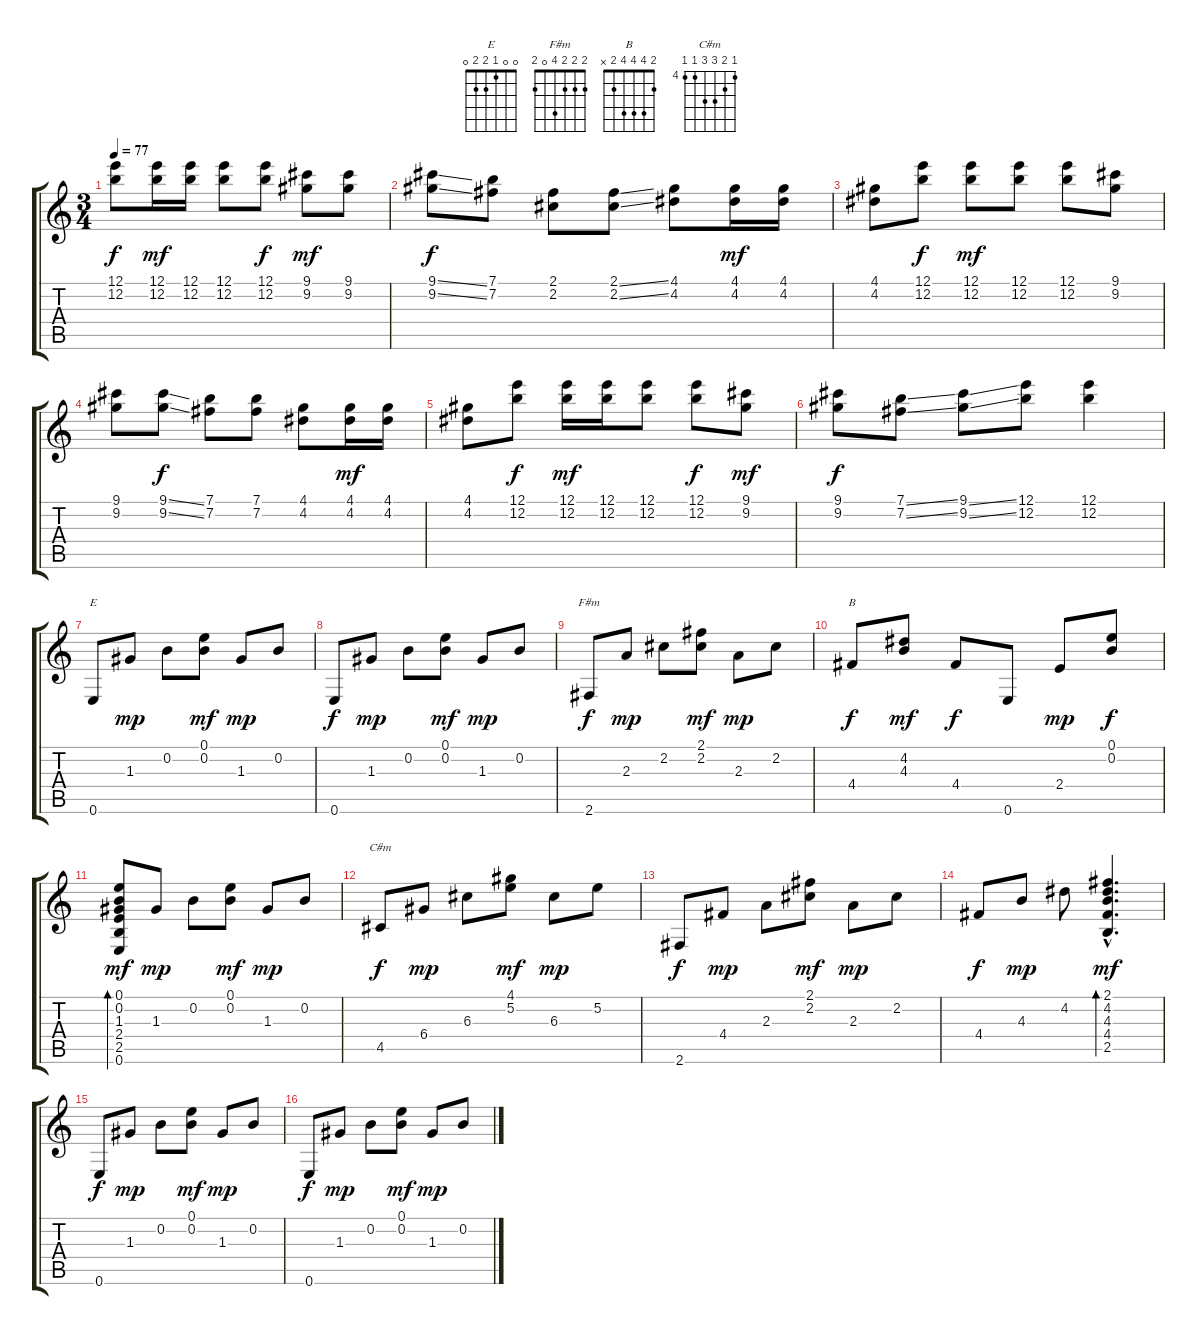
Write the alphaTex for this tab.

\track "" {instrument acousticguitarsteel}
\staff {score tabs}
\tuning (E4 B3 G3 D3 A2 E2) {hide}
\chord ("E" 0 0 1 2 2 0)
\chord ("F#m" 2 2 2 4 0 2)
\chord ("B" 2 4 4 4 2 x)
\chord ("C#m" 4 5 6 6 4 4) {firstfret 4}
\ts (3 4)
\tempo 77
\clef g2
\ks c
(12.1 12.2).8{dy f instrument acousticguitarsteel} (12.1 12.2).16{dy mf} (12.1 12.2).16 (12.1 12.2).8 (12.1 12.2).8{dy f} (9.1 9.2).8{dy mf} (9.1 9.2).8 |
(9.1{ss} 9.2{ss}).8{dy f} (7.1 7.2).8 (2.1 2.2).8 (2.1{ss} 2.2{ss}).8 (4.1 4.2).8 (4.1 4.2).16{dy mf} (4.1 4.2).16 |
(4.1 4.2).8 (12.1 12.2).8{dy f} (12.1 12.2).8{dy mf} (12.1 12.2).8 (12.1 12.2).8 (9.1 9.2).8 |
(9.1 9.2).8 (9.1{ss} 9.2{ss}).8{dy f} (7.1 7.2).8 (7.1 7.2).8 (4.1 4.2).8 (4.1 4.2).16{dy mf} (4.1 4.2).16 |
(4.1 4.2).8 (12.1 12.2).8{dy f} (12.1 12.2).16{dy mf} (12.1 12.2).16 (12.1 12.2).8 (12.1 12.2).8{dy f} (9.1 9.2).8{dy mf} |
(9.1 9.2).8{dy f} (7.1{ss} 7.2{ss}).8 (9.1{ss} 9.2{ss}).8 (12.1 12.2).8 (12.1 12.2).4 |
0.6.8{ch "E"} 1.3.8{dy mp} 0.2.8 (0.1 0.2).8{dy mf} 1.3.8{dy mp} 0.2.8 |
0.6.8{dy f} 1.3.8{dy mp} 0.2.8 (0.1 0.2).8{dy mf} 1.3.8{dy mp} 0.2.8 |
2.6.8{ch "F#m" dy f} 2.3.8{dy mp} 2.2.8 (2.1 2.2).8{dy mf} 2.3.8{dy mp} 2.2.8 |
4.4.8{ch "B" dy f} (4.2 4.3).8{dy mf} 4.4.8{dy f} 0.6.8 2.4.8{dy mp} (0.1 0.2).8{dy f} |
(0.1 0.2 1.3 2.4 2.5 0.6).8{bd 60 dy mf} 1.3.8{dy mp} 0.2.8 (0.1 0.2).8{dy mf} 1.3.8{dy mp} 0.2.8 |
4.5.8{ch "C#m" dy f} 6.4.8{dy mp} 6.3.8 (4.1 5.2).8{dy mf} 6.3.8{dy mp} 5.2.8 |
2.6.8{dy f} 4.4.8{dy mp} 2.3.8 (2.1 2.2).8{dy mf} 2.3.8{dy mp} 2.2.8 |
4.4.8{dy f} 4.3.8{dy mp} 4.2.8 (2.1{hac} 4.2{hac} 4.3{hac} 4.4{hac} 2.5{hac}).4{d bd 60 dy mf} |
0.6.8{dy f} 1.3.8{dy mp} 0.2.8 (0.1 0.2).8{dy mf} 1.3.8{dy mp} 0.2.8 |
0.6.8{dy f} 1.3.8{dy mp} 0.2.8 (0.1 0.2).8{dy mf} 1.3.8{dy mp} 0.2.8
